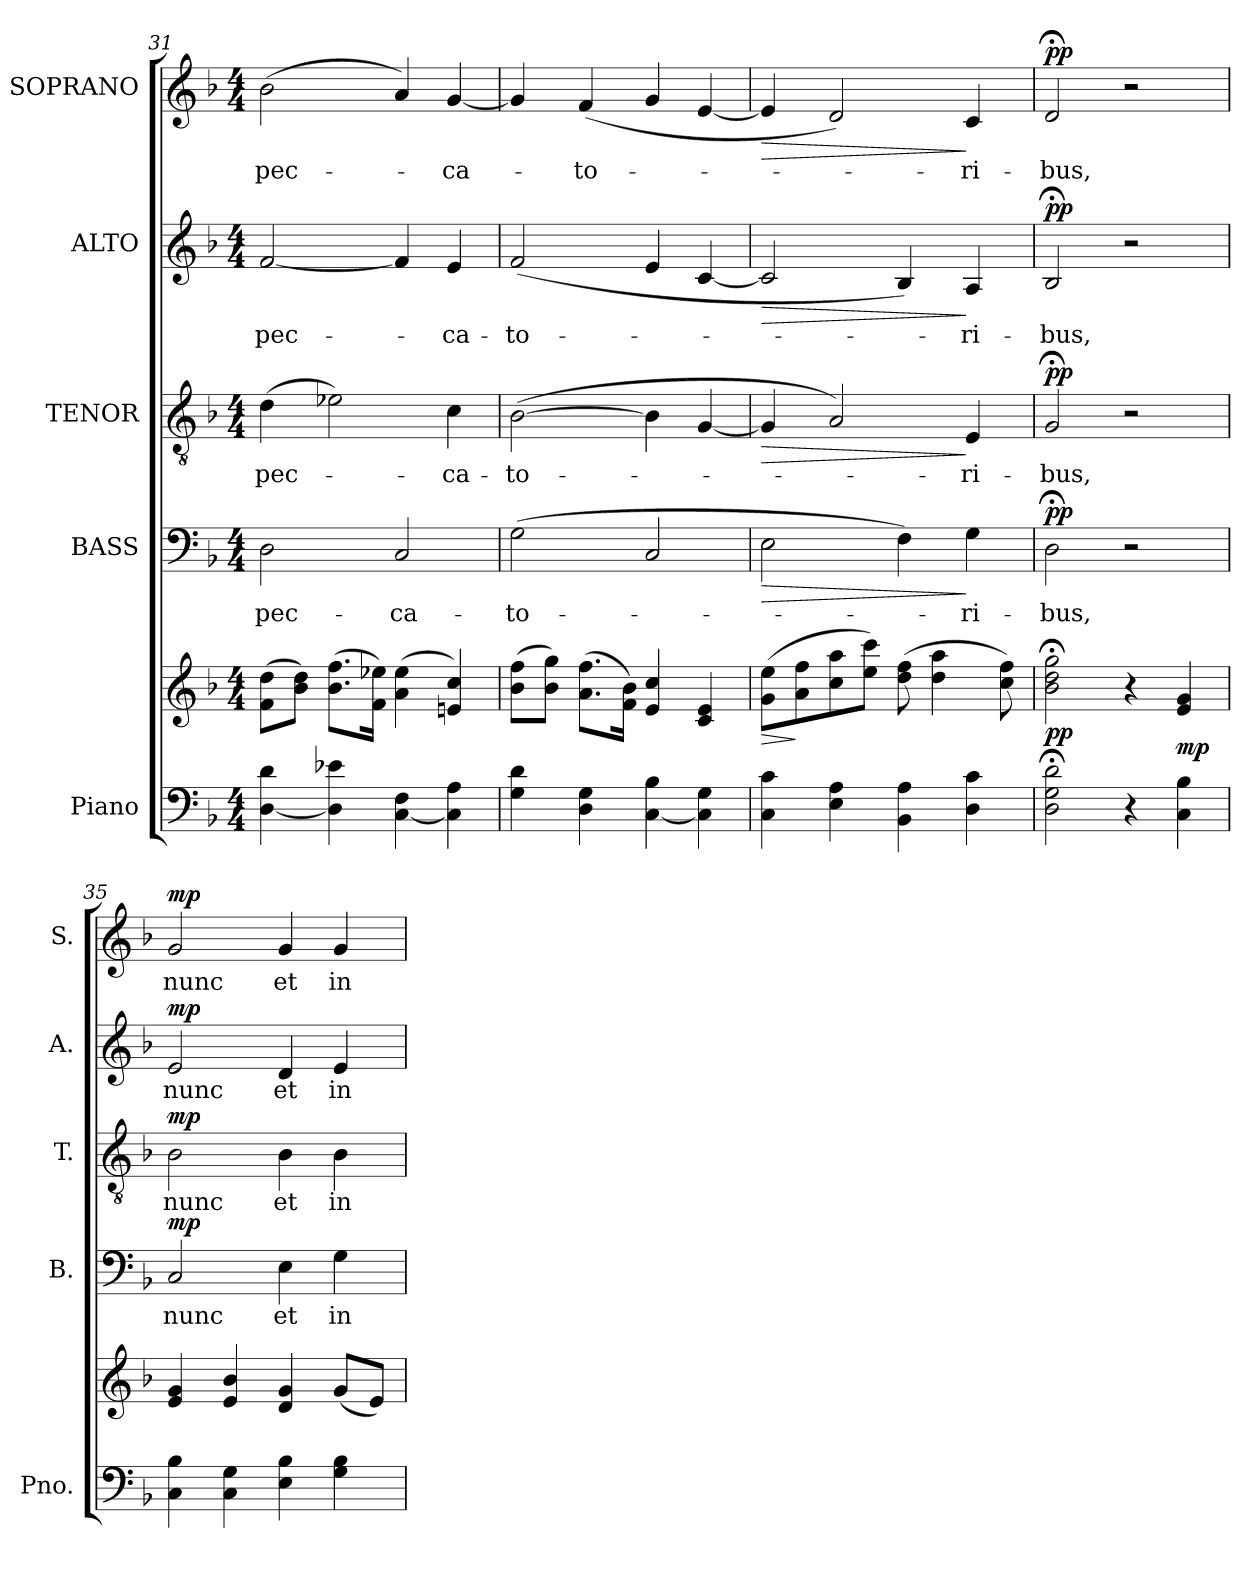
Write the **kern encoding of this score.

**kern	**kern	**dynam	**kern	**text	**dynam	**kern	**text	**dynam	**kern	**text	**dynam	**kern	**text	**dynam
*part5	*part5	*part5	*part4	*part4	*part4	*part3	*part3	*part3	*part2	*part2	*part2	*part1	*part1	*part1
*staff6	*staff5	*staff5/6	*staff4	*staff4	*staff4	*staff3	*staff3	*staff3	*staff2	*staff2	*staff2	*staff1	*staff1	*staff1
*I"Piano	*	*	*I"BASS	*	*	*I"TENOR	*	*	*I"ALTO	*	*	*I"SOPRANO	*	*
*I'Pno.	*	*	*I'B.	*	*	*I'T.	*	*	*I'A.	*	*	*I'S.	*	*
*clefF4	*clefG2	*	*clefF4	*	*	*clefGv2	*	*	*clefG2	*	*	*clefG2	*	*
*	*	*	*	*	*	*ITrd7c12	*	*	*	*	*	*	*	*
*k[b-]	*k[b-]	*	*k[b-]	*	*	*k[b-]	*	*	*k[b-]	*	*	*k[b-]	*	*
*F:	*F:	*	*F:	*	*	*F:	*	*	*F:	*	*	*F:	*	*
*M4/4	*M4/4	*	*M4/4	*	*	*M4/4	*	*	*M4/4	*	*	*M4/4	*	*
=31	=31	=31	=31	=31	=31	=31	=31	=31	=31	=31	=31	=31	=31	=31
!	!	!	!	!LO:LY:b:color=#000000	!	!	!	!	!	!	!	!	!	!
!	!	!	!	!	!	!	!LO:LY:b:color=#000000	!	!	!	!	!	!	!
!	!	!	!	!	!	!	!	!	!	!LO:LY:b:color=#000000	!	!	!	!
!	!	!	!	!	!	!	!	!	!	!	!	!	!LO:LY:b:color=#000000	!
[<4Di\ 4di	(8fi\ 8ddiL	.	2Di\	pec-	.	(4Di\	pec-	.	[<2fi/	pec-	.	(2b-i\	pec-	.
.	8b-i\ 8ddiJ)	.	.	.	.	.	.	.	.	.	.	.	.	.
4Di\] 4e-Xi	(8.b-i\ 8.ffiL	.	.	.	.	2E-Xi\)	.	.	.	.	.	.	.	.
.	16fi\ 16ee-XiJk)	.	.	.	.	.	.	.	.	.	.	.	.	.
!	!	!	!	!LO:LY:b:color=#000000	!	!	!	!	!	!	!	!	!	!
[<4Ci\ 4Fi	(4ai\ 4ee-i	.	2Ci/	-ca-	.	.	.	.	4fi/]	.	.	4ai/)	.	.
!	!	!	!	!	!	!	!LO:LY:b:color=#000000	!	!	!	!	!	!	!
!	!	!	!	!	!	!	!	!	!	!LO:LY:b:color=#000000	!	!	!	!
!	!	!	!	!	!	!	!	!	!	!	!	!	!LO:LY:b:color=#000000	!
4Ci\] 4Ai	4eni/ 4cci)	.	.	.	.	4Ci\	-ca-	.	4ei/	-ca-	.	[<4gi/	-ca-	.
=32	=32	=32	=32	=32	=32	=32	=32	=32	=32	=32	=32	=32	=32	=32
!	!	!	!	!LO:LY:b:color=#000000	!	!	!	!	!	!	!	!	!	!
!	!	!	!	!	!	!	!LO:LY:b:color=#000000	!	!	!	!	!	!	!
!	!	!	!	!	!	!	!	!	!	!LO:LY:b:color=#000000	!	!	!	!
4Gi\ 4di	(8b-i\ 8ffiL	.	(2Gi\	-to-	.	([>2BB-i\	-to-	.	(2fi/	-to-	.	4gi/]	.	.
.	8b-i\ 8ggiJ)	.	.	.	.	.	.	.	.	.	.	.	.	.
!	!	!	!	!	!	!	!	!	!	!	!	!	!LO:LY:b:color=#000000	!
4Di\ 4Gi	(8.ai\ 8.ffiL	.	.	.	.	.	.	.	.	.	.	(4fi/	-to-	.
.	16fi\ 16b-iJk)	.	.	.	.	.	.	.	.	.	.	.	.	.
[<4Ci\ 4B-i	4ei/ 4cci	.	2Ci/	.	.	4BB-i\]	.	.	4ei/	.	.	4gi/	.	.
4Ci\] 4Gi	4ci/ 4ei	.	.	.	.	[<4GGi/	.	.	[<4ci/	.	.	[<4ei/	.	.
!!LO:PB:g=z
=33	=33	=33	=33	=33	=33	=33	=33	=33	=33	=33	=33	=33	=33	=33
!	!	!LO:HP:b	!	!	!LO:HP:b	!	!	!LO:HP:b	!	!	!LO:HP:b	!	!	!LO:HP:b
4Ci\ 4ci	(8gi\ 8eeiL	>	2Ei\	.	>	4GGi/]	.	>	2ci/]	.	>	4ei/]	.	>
.	8ai\ 8ffi	]	.	.	.	.	.	.	.	.	.	.	.	.
4Ei\ 4Ai	8cci\ 8aai	.	.	.	.	2AAi/)	.	.	.	.	.	2di/)	.	.
.	8eei\ 8ccciJ)	.	.	.	.	.	.	.	.	.	.	.	.	.
4BB-i\ 4Ai	(8ddi\ 8ffi	.	4Fi\)	.	.	.	.	.	4B-i/)	.	.	.	.	.
.	4ddi\ 4aai	.	.	.	.	.	.	.	.	.	.	.	.	.
!	!	!	!	!LO:LY:b:color=#000000	!	!	!	!	!	!	!	!	!	!
!	!	!	!	!	!	!	!LO:LY:b:color=#000000	!	!	!	!	!	!	!
!	!	!	!	!	!	!	!	!	!	!LO:LY:b:color=#000000	!	!	!	!
!	!	!	!	!	!	!	!	!	!	!	!	!	!LO:LY:b:color=#000000	!
4Di\ 4ci	.	.	4Gi\	-ri-	]	4EEi/	-ri-	]	4Ai/	-ri-	]	4ci/	-ri-	]
.	8cci\ 8ffi)	.	.	.	.	.	.	.	.	.	.	.	.	.
=34	=34	=34	=34	=34	=34	=34	=34	=34	=34	=34	=34	=34	=34	=34
!	!	!	!	!LO:LY:b:color=#000000	!	!	!	!	!	!	!	!	!	!
!	!	!	!	!	!	!	!LO:LY:b:color=#000000	!	!	!	!	!	!	!
!	!	!	!	!	!	!	!	!	!	!LO:LY:b:color=#000000	!	!	!	!
!	!	!	!	!	!	!	!	!	!	!	!	!	!LO:LY:b:color=#000000	!
2Di\; 2Gi; 2di;	2b-i\; 2ddi; 2ggi;	pp	2D;i\	-bus,	pp	2GG;i/	-bus,	pp	2B-;i/	-bus,	pp	2d;i/	-bus,	pp
4r	4r	.	2r	.	.	2r	.	.	2r	.	.	2r	.	.
4Ci\ 4B-i	4ei/ 4gi	mp	.	.	.	.	.	.	.	.	.	.	.	.
=35	=35	=35	=35	=35	=35	=35	=35	=35	=35	=35	=35	=35	=35	=35
!	!	!	!	!LO:LY:b:color=#000000	!	!	!	!	!	!	!	!	!	!
!	!	!	!	!	!	!	!LO:LY:b:color=#000000	!	!	!	!	!	!	!
!	!	!	!	!	!	!	!	!	!	!LO:LY:b:color=#000000	!	!	!	!
!	!	!	!	!	!	!	!	!	!	!	!	!	!LO:LY:b:color=#000000	!
4Ci\ 4B-i	4ei/ 4gi	.	2Ci/	nunc	mp	2BB-i\	nunc	mp	2ei/	nunc	mp	2gi/	nunc	mp
4Ci\ 4Gi	4ei/ 4b-i	.	.	.	.	.	.	.	.	.	.	.	.	.
!	!	!	!	!LO:LY:b:color=#000000	!	!	!	!	!	!	!	!	!	!
!	!	!	!	!	!	!	!LO:LY:b:color=#000000	!	!	!	!	!	!	!
!	!	!	!	!	!	!	!	!	!	!LO:LY:b:color=#000000	!	!	!	!
!	!	!	!	!	!	!	!	!	!	!	!	!	!LO:LY:b:color=#000000	!
4Ei\ 4B-i	4di/ 4gi	.	4Ei\	et	.	4BB-i\	et	.	4di/	et	.	4gi/	et	.
!	!	!	!	!LO:LY:b:color=#000000	!	!	!	!	!	!	!	!	!	!
!	!	!	!	!	!	!	!LO:LY:b:color=#000000	!	!	!	!	!	!	!
!	!	!	!	!	!	!	!	!	!	!LO:LY:b:color=#000000	!	!	!	!
!	!	!	!	!	!	!	!	!	!	!	!	!	!LO:LY:b:color=#000000	!
4Gi\ 4B-i	(8gi/L	.	4Gi\	in	.	4BB-i\	in	.	4ei/	in	.	4gi/	in	.
.	8ei/J)	.	.	.	.	.	.	.	.	.	.	.	.	.
=	=	=	=	=	=	=	=	=	=	=	=	=	=	=
*-	*-	*-	*-	*-	*-	*-	*-	*-	*-	*-	*-	*-	*-	*-
